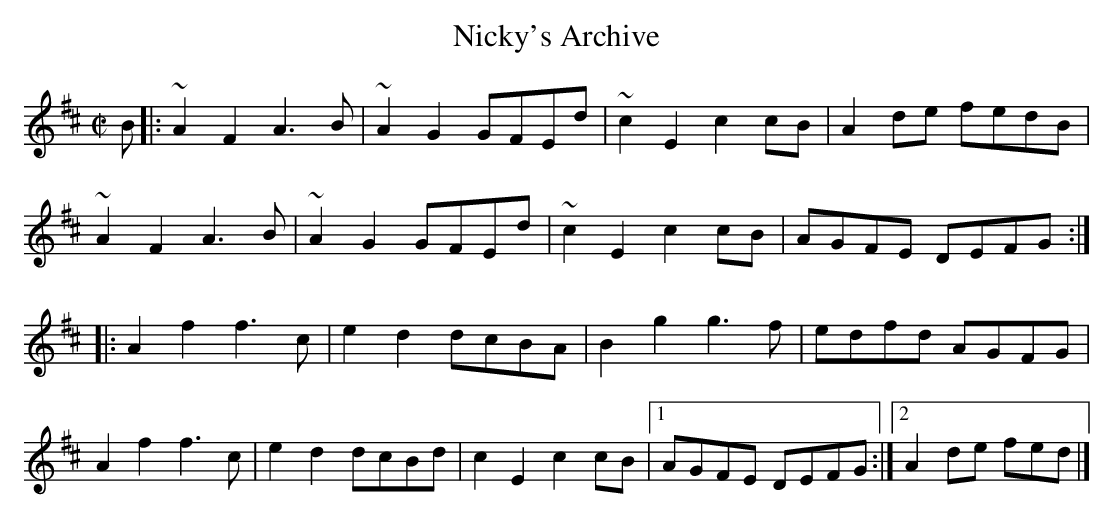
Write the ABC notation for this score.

X:1
T:Nicky's Archive
M:C|
L:1/8
K:D
B|:~A2F2A3B|~A2G2GFEd|~c2E2c2cB|A2de fedB|
~A2F2A3B|~A2G2GFEd|~c2E2c2cB|AGFE DEFG:|
|:A2f2f3c|e2d2 dcBA|B2g2g3f|edfd AGFG|
A2f2f3c|e2d2 dcBd|c2E2c2cB|[1 AGFE DEFG:|[2 A2de fed|]
